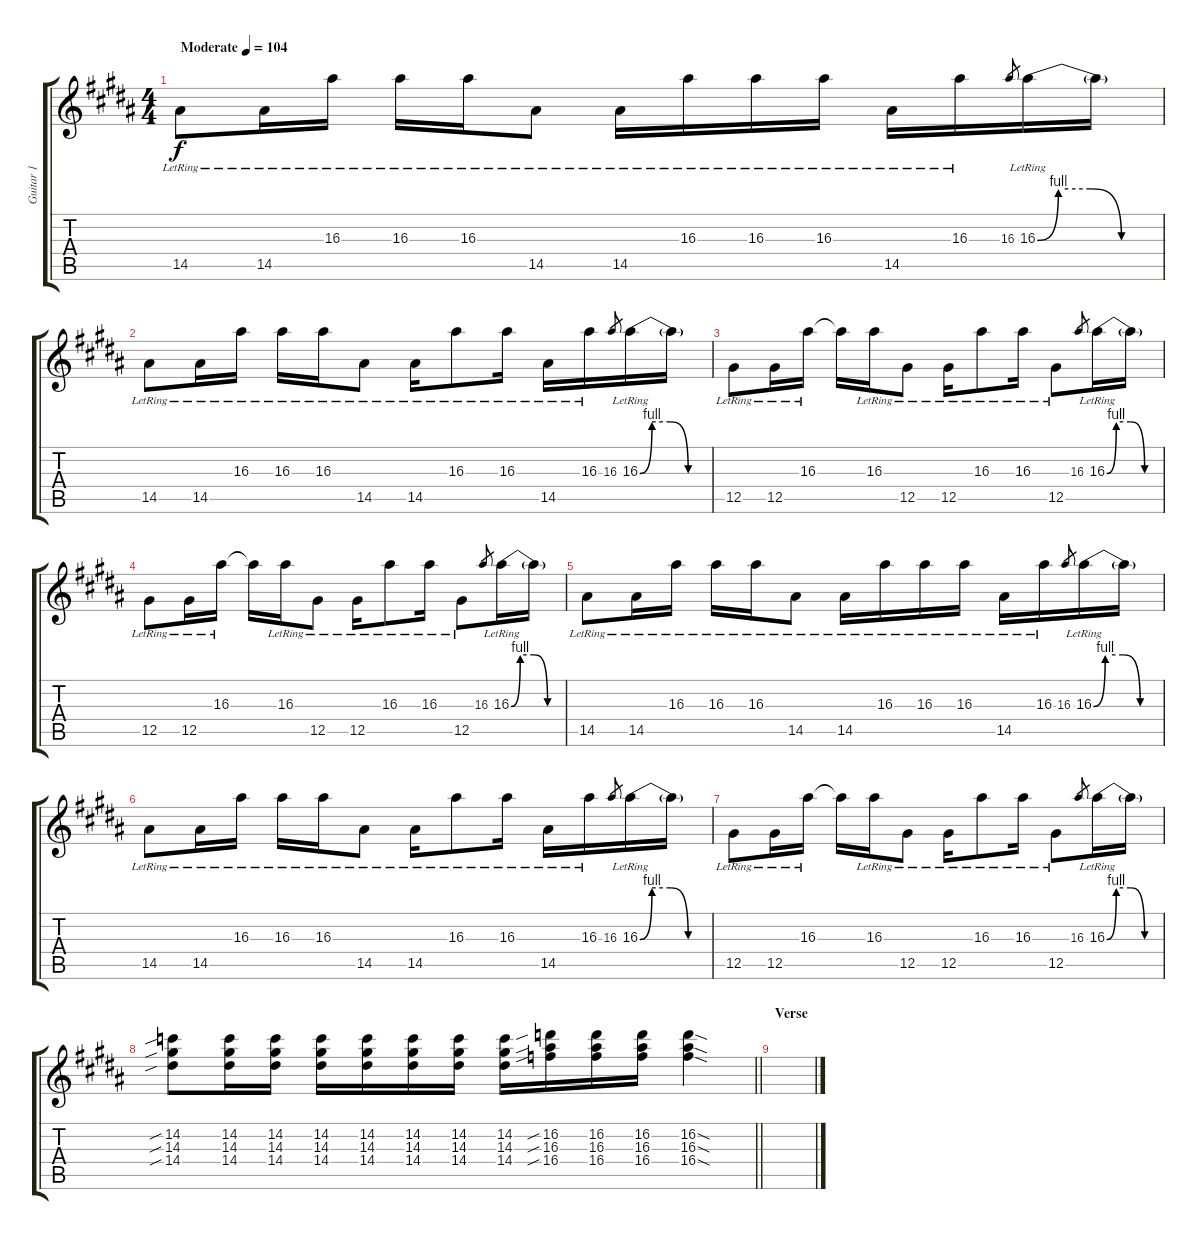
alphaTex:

\track ("Guitar 1" "Guitar 1") {instrument distortionguitar}
\staff {score tabs}
\tuning (Eb4 Bb3 Gb3 Db3 Ab2 Eb2) {hide}
\ts (4 4)
\tempo (104 "Moderate")
\clef g2
\ks b
14.5{lr}.8{dy f instrument distortionguitar} 14.5{lr}.16 16.3{lr}.16 16.3{lr}.16 16.3{lr}.16 14.5{lr}.8 14.5{lr}.16 16.3{lr}.16 16.3{lr}.16 16.3{lr}.16 14.5{lr}.16 16.3{lr}.16 16.3.8{gr} 16.3{be (custom 0 0 10 4 25 4 40 0 60 0) lr}.16 16.3{t}.16 |
14.5{lr}.8 14.5{lr}.16 16.3{lr}.16 16.3{lr}.16 16.3{lr}.16 14.5{lr}.8 14.5{lr}.16 16.3{lr}.8 16.3{lr}.16 14.5{lr}.16 16.3{lr}.16 16.3.8{gr} 16.3{be (custom 0 0 10 4 25 4 40 0 60 0) lr}.16 16.3{t}.16 |
12.5{lr}.8 12.5{lr}.16 16.3{lr}.16 16.3{t}.16 16.3{lr}.16 12.5{lr}.8 12.5{lr}.16 16.3{lr}.8 16.3{lr}.16 12.5{lr}.8 16.3.8{gr} 16.3{be (custom 0 0 10 4 25 4 40 0 60 0) lr}.16 16.3{t}.16 |
12.5{lr}.8 12.5{lr}.16 16.3{lr}.16 16.3{t}.16 16.3{lr}.16 12.5{lr}.8 12.5{lr}.16 16.3{lr}.8 16.3{lr}.16 12.5{lr}.8 16.3.8{gr} 16.3{be (custom 0 0 10 4 25 4 40 0 60 0) lr}.16 16.3{t}.16 |
14.5{lr}.8 14.5{lr}.16 16.3{lr}.16 16.3{lr}.16 16.3{lr}.16 14.5{lr}.8 14.5{lr}.16 16.3{lr}.16 16.3{lr}.16 16.3{lr}.16 14.5{lr}.16 16.3{lr}.16 16.3.8{gr} 16.3{be (custom 0 0 10 4 25 4 40 0 60 0) lr}.16 16.3{t}.16 |
14.5{lr}.8 14.5{lr}.16 16.3{lr}.16 16.3{lr}.16 16.3{lr}.16 14.5{lr}.8 14.5{lr}.16 16.3{lr}.8 16.3{lr}.16 14.5{lr}.16 16.3{lr}.16 16.3.8{gr} 16.3{be (custom 0 0 10 4 25 4 40 0 60 0) lr}.16 16.3{t}.16 |
12.5{lr}.8 12.5{lr}.16 16.3{lr}.16 16.3{t}.16 16.3{lr}.16 12.5{lr}.8 12.5{lr}.16 16.3{lr}.8 16.3{lr}.16 12.5{lr}.8 16.3.8{gr} 16.3{be (custom 0 0 10 4 25 4 40 0 60 0) lr}.16 16.3{t}.16 |
\barLineRight lightlight
(14.2{sib} 14.3{sib} 14.4{sib}).8 (14.2 14.3 14.4).16 (14.2 14.3 14.4).16 (14.2 14.3 14.4).16 (14.2 14.3 14.4).16 (14.2 14.3 14.4).16 (14.2 14.3 14.4).16 (14.2 14.3 14.4).16 (16.2{sib} 16.3{sib} 16.4{sib}).16 (16.2 16.3 16.4).16 (16.2 16.3 16.4).16 (16.2{sod} 16.3{sod} 16.4{sod}).4 |
\section ("" "Verse")
